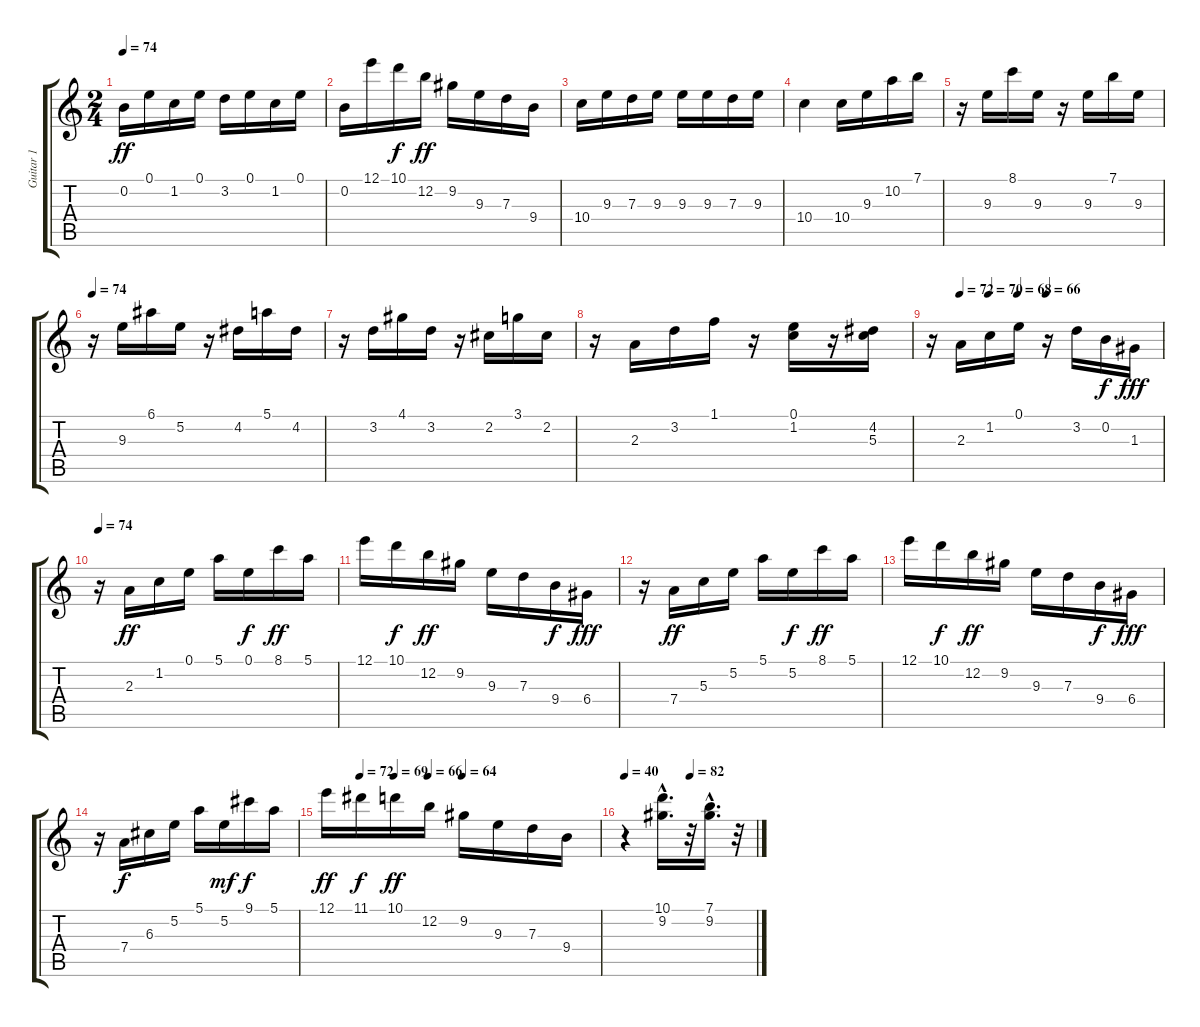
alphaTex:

\track ("Guitar 1" "Guitar 1") {instrument acousticguitarnylon}
\staff {score tabs}
\tuning (E4 B3 G3 D3 A2 E2) {hide}
\ts (2 4)
\tempo 74
\clef g2
\ks c
0.2.16{dy ff} 0.1.16 1.2.16 0.1.16 3.2.16 0.1.16 1.2.16 0.1.16 |
0.2.16 12.1.16 10.1.16{dy f} 12.2.16{dy ff} 9.2.16 9.3.16 7.3.16 9.4.16 |
10.4.16 9.3.16 7.3.16 9.3.16 9.3.16 9.3.16 7.3.16 9.3.16 |
10.4.4 10.4.16 9.3.16 10.2.16 7.1.16 |
r.16 9.3.16 8.1.16 9.3.16 r.16 9.3.16 7.1.16 9.3.16 |
\tempo 74
r.16 9.3.16 6.1.16 5.2.16 r.16 4.2.16 5.1.16 4.2.16 |
r.16 3.2.16 4.1.16 3.2.16 r.16 2.2.16 3.1.16 2.2.16 |
r.16 2.3.16 3.2.16 1.1.16 r.16 (0.1 1.2).16 r.16 (4.2 5.3).16 |
\tempo (72 0.125)
\tempo (70 0.25)
\tempo (68 0.375)
\tempo (66 0.5)
r.16 2.3.16 1.2.16 0.1.16 r.16 3.2.16 0.2.16{dy f} 1.3.16{dy fff} |
\tempo 74
r.16 2.3.16{dy ff} 1.2.16 0.1.16 5.1.16 0.1.16{dy f} 8.1.16{dy ff} 5.1.16 |
12.1.16 10.1.16{dy f} 12.2.16{dy ff} 9.2.16 9.3.16 7.3.16 9.4.16{dy f} 6.4.16{dy fff} |
r.16 7.4.16{dy ff} 5.3.16 5.2.16 5.1.16 5.2.16{dy f} 8.1.16{dy ff} 5.1.16 |
12.1.16 10.1.16{dy f} 12.2.16{dy ff} 9.2.16 9.3.16 7.3.16 9.4.16{dy f} 6.4.16{dy fff} |
r.16 7.4.16{dy f} 6.3.16 5.2.16 5.1.16 5.2.16{dy mf} 9.1.16{dy f} 5.1.16 |
\tempo (72 0.125)
\tempo (69 0.25)
\tempo (66 0.375)
\tempo (64 0.5)
12.1.16{dy ff} 11.1.16{dy f} 10.1.16{dy ff} 12.2.16 9.2.16 9.3.16 7.3.16 9.4.16 |
\tempo 40
\tempo (82 0.5)
r.4 (10.1 9.2{hac}).16{d} r.32 (7.1 9.2{hac}).16{d} r.32
